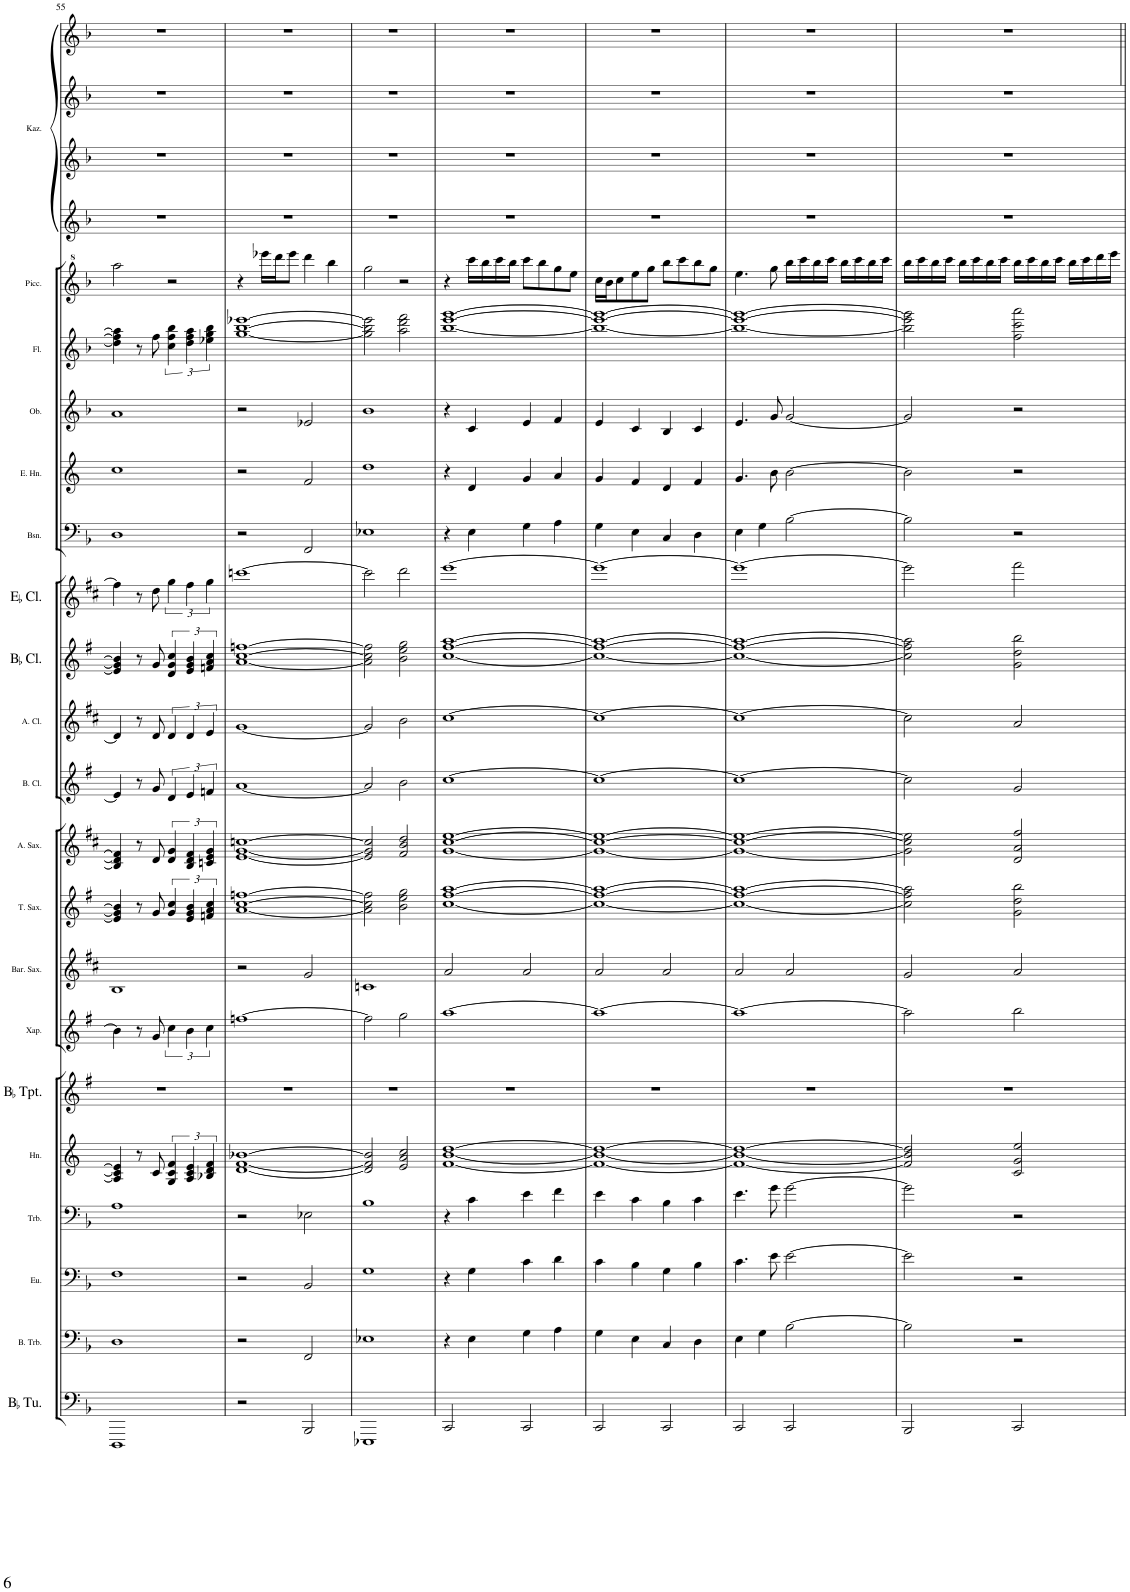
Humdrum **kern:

**kern	**kern	**kern	**kern	**kern	**kern	**kern	**kern	**kern	**kern	**kern	**kern	**kern	**kern	**kern	**kern	**kern	**kern	**kern	**kern	**kern	**kern	**kern
*part20	*part19	*part18	*part17	*part16	*part15	*part14	*part13	*part12	*part11	*part10	*part9	*part8	*part7	*part6	*part5	*part4	*part3	*part2	*part1	*part1	*part1	*part1
*staff23	*staff22	*staff21	*staff20	*staff19	*staff18	*staff17	*staff16	*staff15	*staff14	*staff13	*staff12	*staff11	*staff10	*staff9	*staff8	*staff7	*staff6	*staff5	*staff4	*staff3	*staff2	*staff1
*I"BaccidentalFlat Tuba	*I"Bass Trombone	*I"Euphonium	*I"Trombone	*I"Horn	*I"BaccidentalFlat Trumpet	*I"Xaphoon	*I"Baritone Saxophone	*I"Tenor Saxophone	*I"Alto Saxophone	*I"Bass Clarinet	*I"Alto Clarinet	*I"BaccidentalFlat Clarinet	*I"EaccidentalFlat Clarinet	*I"Bassoon	*I"English Horn	*I"Oboe	*I"Flute	*I"Piccolo	*I"Kazoo	*	*	*
*I'BaccidentalFlat Tu.	*I'B. Trb.	*I'Eu.	*I'Trb.	*I'Hn.	*I'BaccidentalFlat Tpt.	*I'Xap.	*I'Bar. Sax.	*I'T. Sax.	*I'A. Sax.	*I'B. Cl.	*I'A. Cl.	*I'BaccidentalFlat Cl.	*I'EaccidentalFlat Cl.	*I'Bsn.	*I'E. Hn.	*I'Ob.	*I'Fl.	*I'Picc.	*I'Kaz.	*	*	*
!!LO:PB:g=z
*clefF4	*clefF4	*clefF4	*clefF4	*clefG2	*clefG2	*clefG2	*clefG2	*clefG2	*clefG2	*clefG2	*clefG2	*clefG2	*clefG2	*clefF4	*clefG2	*clefG2	*clefG2	*clefG^2	*clefG2	*clefG2	*clefG2	*clefG2
*	*	*	*	*Trd4c7	*Trd1c2	*Trd8c14	*Trd12c21	*Trd8c14	*Trd5c9	*Trd8c14	*Trd5c9	*Trd1c2	*Trd-2c-3	*	*Trd4c7	*	*	*Trd-7c-12	*	*	*	*
*k[b-]	*k[b-]	*k[b-]	*k[b-]	*k[]	*k[f#]	*k[f#]	*k[f#c#]	*k[f#]	*k[f#c#]	*k[f#]	*k[f#c#]	*k[f#]	*k[f#c#]	*k[b-]	*k[]	*k[b-]	*k[b-]	*k[b-]	*k[b-]	*k[b-]	*k[b-]	*k[b-]
=55	=55	=55	=55	=55	=55	=55	=55	=55	=55	=55	=55	=55	=55	=55	=55	=55	=55	=55	=55	=55	=55	=55
1DDD	1D	1F	1A	4A/] 4c/] 4e/]	1r	4b\]	1B	4e/] 4g/] 4b/]	4B/] 4d/] 4f#/]	4e/]	4d/]	4e/] 4g/] 4b/]	4ff#\]	1D	1cc	1a	4dd\] 4ff\] 4aa\]	2aaa\	1r	1r	1r	1r
.	.	.	.	8r	.	8r	.	8r	8r	8r	8r	8r	8r	.	.	.	8r	.	.	.	.	.
.	.	.	.	8c/	.	8g/	.	8g/	8d/	8g/	8d/	8g/	8dd\	.	.	.	8ff\	.	.	.	.	.
.	.	.	.	6G/ 6c/ 6f/	.	6cc\	.	6g/ 6cc/	6d/ 6g/	6d/	6d/	6d/ 6g/ 6cc/	6gg\	.	.	.	6cc\ 6ff\ 6bb-\	2r	.	.	.	.
.	.	.	.	6A/ 6c/ 6e/	.	6b\	.	6e/ 6g/ 6b/	6B/ 6d/ 6f#/	6e/	6d/	6e/ 6g/ 6b/	6ff#\	.	.	.	6dd\ 6ff\ 6aa\	.	.	.	.	.
.	.	.	.	6B-X/ 6d/ 6f/	.	6cc\	.	6fn/ 6a/ 6cc/	6cn/ 6e/ 6g/	6fn/	6e/	6fn/ 6a/ 6cc/	6gg\	.	.	.	6ee-X\ 6gg\ 6bb-\	.	.	.	.	.
=56	=56	=56	=56	=56	=56	=56	=56	=56	=56	=56	=56	=56	=56	=56	=56	=56	=56	=56	=56	=56	=56	=56
2r	2r	2r	2r	[1d [1f [1b-X	1r	[1ffn	2r	[1a [1cc [1ffn	[1e [1g [1ccn	[1a	[1g	[1a [1cc [1ffn	[1cccn	2r	2r	2r	[1gg [1bb- [1eee-X	4r	1r	1r	1r	1r
.	.	.	.	.	.	.	.	.	.	.	.	.	.	.	.	.	.	16eeee-X\LL	.	.	.	.
.	.	.	.	.	.	.	.	.	.	.	.	.	.	.	.	.	.	16dddd\J	.	.	.	.
.	.	.	.	.	.	.	.	.	.	.	.	.	.	.	.	.	.	8eeee-\J	.	.	.	.
2BBB-/	2FF/	2BB-/	2E-X\	.	.	.	2g/	.	.	.	.	.	.	2FF/	2f/	2e-X/	.	4dddd\	.	.	.	.
.	.	.	.	.	.	.	.	.	.	.	.	.	.	.	.	.	.	4bbb-\	.	.	.	.
=57	=57	=57	=57	=57	=57	=57	=57	=57	=57	=57	=57	=57	=57	=57	=57	=57	=57	=57	=57	=57	=57	=57
1EEE-X	1E-X	1G	1B-	2d/] 2f/] 2b-/]	1r	2ff\]	1cn	2a\] 2cc\] 2ff\]	2e/] 2g/] 2cc/]	2a/]	2g/]	2a\] 2cc\] 2ff\]	2ccc\]	1E-X	1dd	1b-	2gg\] 2bb-\] 2eee-\]	2ggg\	1r	1r	1r	1r
.	.	.	.	2e/ 2a/ 2cc/	.	2gg\	.	2b\ 2ee\ 2gg\	2f#/ 2b/ 2dd/	2b\	2b\	2b\ 2ee\ 2gg\	2ddd\	.	.	.	2aa\ 2ddd\ 2fff\	2r	.	.	.	.
=58	=58	=58	=58	=58	=58	=58	=58	=58	=58	=58	=58	=58	=58	=58	=58	=58	=58	=58	=58	=58	=58	=58
2CC/	4r	4r	4r	[1f [1b [1dd	1r	[1aa	2a/	[1cc [1ff# [1aa	[1g [1cc# [1ee	[1cc	[1cc#	[1cc [1ff# [1aa	[1eee	4r	4r	4r	[1bb- [1eee [1ggg	4r	1r	1r	1r	1r
.	4E\	4G\	4c\	.	.	.	.	.	.	.	.	.	.	4E\	4d/	4c/	.	16cccc\LL	.	.	.	.
.	.	.	.	.	.	.	.	.	.	.	.	.	.	.	.	.	.	16bbb-\	.	.	.	.
.	.	.	.	.	.	.	.	.	.	.	.	.	.	.	.	.	.	16cccc\	.	.	.	.
.	.	.	.	.	.	.	.	.	.	.	.	.	.	.	.	.	.	16bbb-\JJ	.	.	.	.
2CC/	4G\	4c\	4e\	.	.	.	2a/	.	.	.	.	.	.	4G\	4g/	4e/	.	8cccc\L	.	.	.	.
.	.	.	.	.	.	.	.	.	.	.	.	.	.	.	.	.	.	8bbb-\	.	.	.	.
.	4A\	4d\	4f\	.	.	.	.	.	.	.	.	.	.	4A\	4a/	4f/	.	8ggg\	.	.	.	.
.	.	.	.	.	.	.	.	.	.	.	.	.	.	.	.	.	.	8eee\J	.	.	.	.
=59	=59	=59	=59	=59	=59	=59	=59	=59	=59	=59	=59	=59	=59	=59	=59	=59	=59	=59	=59	=59	=59	=59
2CC/	4G\	4c\	4e\	1f_ 1b_ 1dd_	1r	1aa_	2a/	1cc_ 1ff#_ 1aa_	1g_ 1cc#_ 1ee_	1cc_	1cc#_	1cc_ 1ff#_ 1aa_	1eee_	4G\	4g/	4e/	1bb-_ 1eee_ 1ggg_	16ccc\LL	1r	1r	1r	1r
.	.	.	.	.	.	.	.	.	.	.	.	.	.	.	.	.	.	16bb-\J	.	.	.	.
.	.	.	.	.	.	.	.	.	.	.	.	.	.	.	.	.	.	8ccc\	.	.	.	.
.	4E\	4B-\	4c\	.	.	.	.	.	.	.	.	.	.	4E\	4f/	4c/	.	8eee\	.	.	.	.
.	.	.	.	.	.	.	.	.	.	.	.	.	.	.	.	.	.	8ggg\J	.	.	.	.
2CC/	4C/	4G\	4B-\	.	.	.	2a/	.	.	.	.	.	.	4C/	4d/	4B-/	.	8bbb-\L	.	.	.	.
.	.	.	.	.	.	.	.	.	.	.	.	.	.	.	.	.	.	8cccc\	.	.	.	.
.	4D\	4B-\	4c\	.	.	.	.	.	.	.	.	.	.	4D\	4f/	4c/	.	8bbb-\	.	.	.	.
.	.	.	.	.	.	.	.	.	.	.	.	.	.	.	.	.	.	8ggg\J	.	.	.	.
=60	=60	=60	=60	=60	=60	=60	=60	=60	=60	=60	=60	=60	=60	=60	=60	=60	=60	=60	=60	=60	=60	=60
2CC/	4E\	4.c\	4.e\	1f_ 1b_ 1dd_	1r	1aa_	2a/	1cc_ 1ff#_ 1aa_	1g_ 1cc#_ 1ee_	1cc_	1cc#_	1cc_ 1ff#_ 1aa_	1eee_	4E\	4.g/	4.e/	1bb-_ 1eee_ 1ggg_	4.eee\	1r	1r	1r	1r
.	4G\	.	.	.	.	.	.	.	.	.	.	.	.	4G\	.	.	.	.	.	.	.	.
.	.	8e\	8g\	.	.	.	.	.	.	.	.	.	.	.	8b\	8g/	.	8ggg\	.	.	.	.
2CC/	[2B-\	[2e\	[2g\	.	.	.	2a/	.	.	.	.	.	.	[2B-\	[2b\	[2g/	.	16bbb-\LL	.	.	.	.
.	.	.	.	.	.	.	.	.	.	.	.	.	.	.	.	.	.	16cccc\	.	.	.	.
.	.	.	.	.	.	.	.	.	.	.	.	.	.	.	.	.	.	16bbb-\	.	.	.	.
.	.	.	.	.	.	.	.	.	.	.	.	.	.	.	.	.	.	16cccc\JJ	.	.	.	.
.	.	.	.	.	.	.	.	.	.	.	.	.	.	.	.	.	.	16bbb-\LL	.	.	.	.
.	.	.	.	.	.	.	.	.	.	.	.	.	.	.	.	.	.	16cccc\	.	.	.	.
.	.	.	.	.	.	.	.	.	.	.	.	.	.	.	.	.	.	16bbb-\	.	.	.	.
.	.	.	.	.	.	.	.	.	.	.	.	.	.	.	.	.	.	16cccc\JJ	.	.	.	.
=61	=61	=61	=61	=61	=61	=61	=61	=61	=61	=61	=61	=61	=61	=61	=61	=61	=61	=61	=61	=61	=61	=61
2BBB-/	2B-\]	2e\]	2g\]	2f/] 2b/] 2dd/]	1r	2aa\]	2g/	2cc\] 2ff#\] 2aa\]	2g\] 2cc#\] 2ee\]	2cc\]	2cc#\]	2cc\] 2ff#\] 2aa\]	2eee\]	2B-\]	2b\]	2g/]	2bb-\] 2eee\] 2ggg\]	16bbb-\LL	1r	1r	1r	1r
.	.	.	.	.	.	.	.	.	.	.	.	.	.	.	.	.	.	16cccc\	.	.	.	.
.	.	.	.	.	.	.	.	.	.	.	.	.	.	.	.	.	.	16bbb-\	.	.	.	.
.	.	.	.	.	.	.	.	.	.	.	.	.	.	.	.	.	.	16cccc\JJ	.	.	.	.
.	.	.	.	.	.	.	.	.	.	.	.	.	.	.	.	.	.	16bbb-\LL	.	.	.	.
.	.	.	.	.	.	.	.	.	.	.	.	.	.	.	.	.	.	16cccc\	.	.	.	.
.	.	.	.	.	.	.	.	.	.	.	.	.	.	.	.	.	.	16bbb-\	.	.	.	.
.	.	.	.	.	.	.	.	.	.	.	.	.	.	.	.	.	.	16cccc\JJ	.	.	.	.
2CC/	2r	2r	2r	2c/ 2g/ 2ee/	.	2bb\	2a/	2g\ 2dd\ 2bb\	2d/ 2a/ 2ff#/	2g/	2a/	2g\ 2dd\ 2bb\	2fff#\	2r	2r	2r	2ff\ 2ccc\ 2aaa\	16bbb-\LL	.	.	.	.
.	.	.	.	.	.	.	.	.	.	.	.	.	.	.	.	.	.	16cccc\	.	.	.	.
.	.	.	.	.	.	.	.	.	.	.	.	.	.	.	.	.	.	16bbb-\	.	.	.	.
.	.	.	.	.	.	.	.	.	.	.	.	.	.	.	.	.	.	16cccc\JJ	.	.	.	.
.	.	.	.	.	.	.	.	.	.	.	.	.	.	.	.	.	.	16bbb-\LL	.	.	.	.
.	.	.	.	.	.	.	.	.	.	.	.	.	.	.	.	.	.	16cccc\	.	.	.	.
.	.	.	.	.	.	.	.	.	.	.	.	.	.	.	.	.	.	16dddd\	.	.	.	.
.	.	.	.	.	.	.	.	.	.	.	.	.	.	.	.	.	.	16eeee\JJ	.	.	.	.
=||	=||	=||	=||	=||	=||	=||	=||	=||	=||	=||	=||	=||	=||	=||	=||	=||	=||	=||	=||	=||	=||	=||
*-	*-	*-	*-	*-	*-	*-	*-	*-	*-	*-	*-	*-	*-	*-	*-	*-	*-	*-	*-	*-	*-	*-
